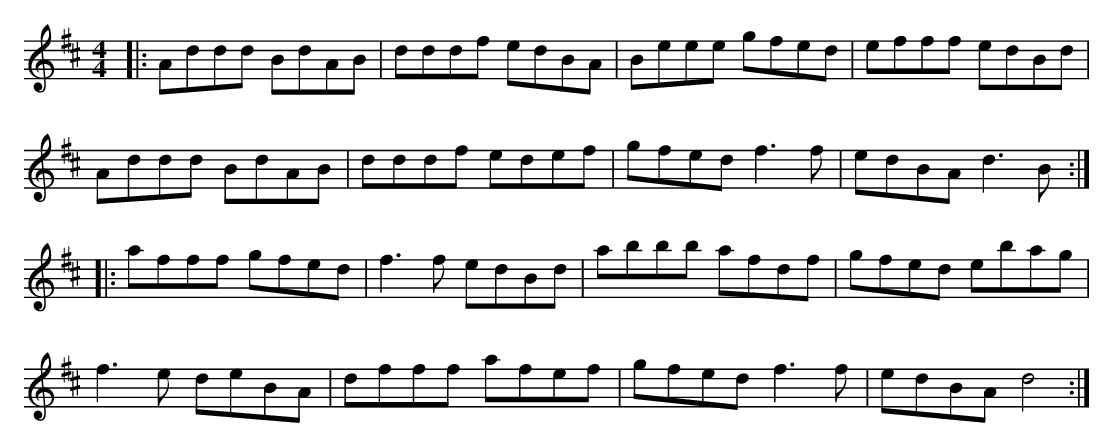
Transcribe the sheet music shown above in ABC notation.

X:1
M:4/4
K:D
|:Addd BdAB|dddf edBA|Beee gfed|efff edBd|
Addd BdAB|dddf edef|gfed f3 f|edBA d3 B:|
|:afff gfed|f3 f edBd|abbb afdf|gfed ebag|
f3 e deBA|dfff afef|gfed f3 f|edBA d4:|
